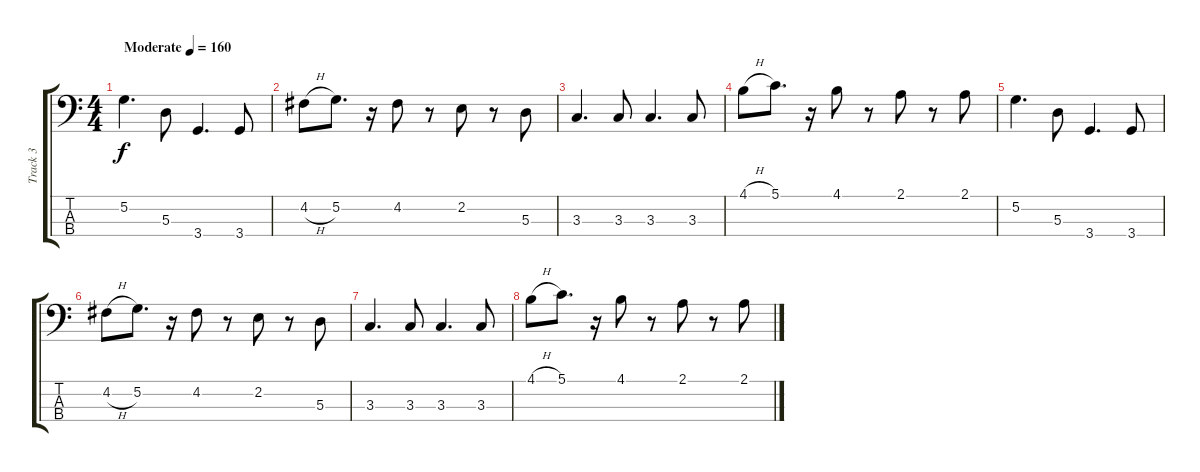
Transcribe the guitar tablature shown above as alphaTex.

\track ("Track 3" "Track 3") {instrument electricbassfinger}
\staff {score tabs}
\tuning (G2 D2 A1 E1) {hide}
\ts (4 4)
\tempo (160 "Moderate")
\clef f4
\ks c
5.2.4{d dy f instrument electricbassfinger} 5.3.8 3.4.4{d} 3.4.8 |
4.2{h}.8 5.2.8{d} r.16 4.2.8 r.8 2.2.8 r.8 5.3.8 |
3.3.4{d} 3.3.8 3.3.4{d} 3.3.8 |
4.1{h}.8 5.1.8{d} r.16 4.1.8 r.8 2.1.8 r.8 2.1.8 |
5.2.4{d} 5.3.8 3.4.4{d} 3.4.8 |
4.2{h}.8 5.2.8{d} r.16 4.2.8 r.8 2.2.8 r.8 5.3.8 |
3.3.4{d} 3.3.8 3.3.4{d} 3.3.8 |
4.1{h}.8 5.1.8{d} r.16 4.1.8 r.8 2.1.8 r.8 2.1.8
